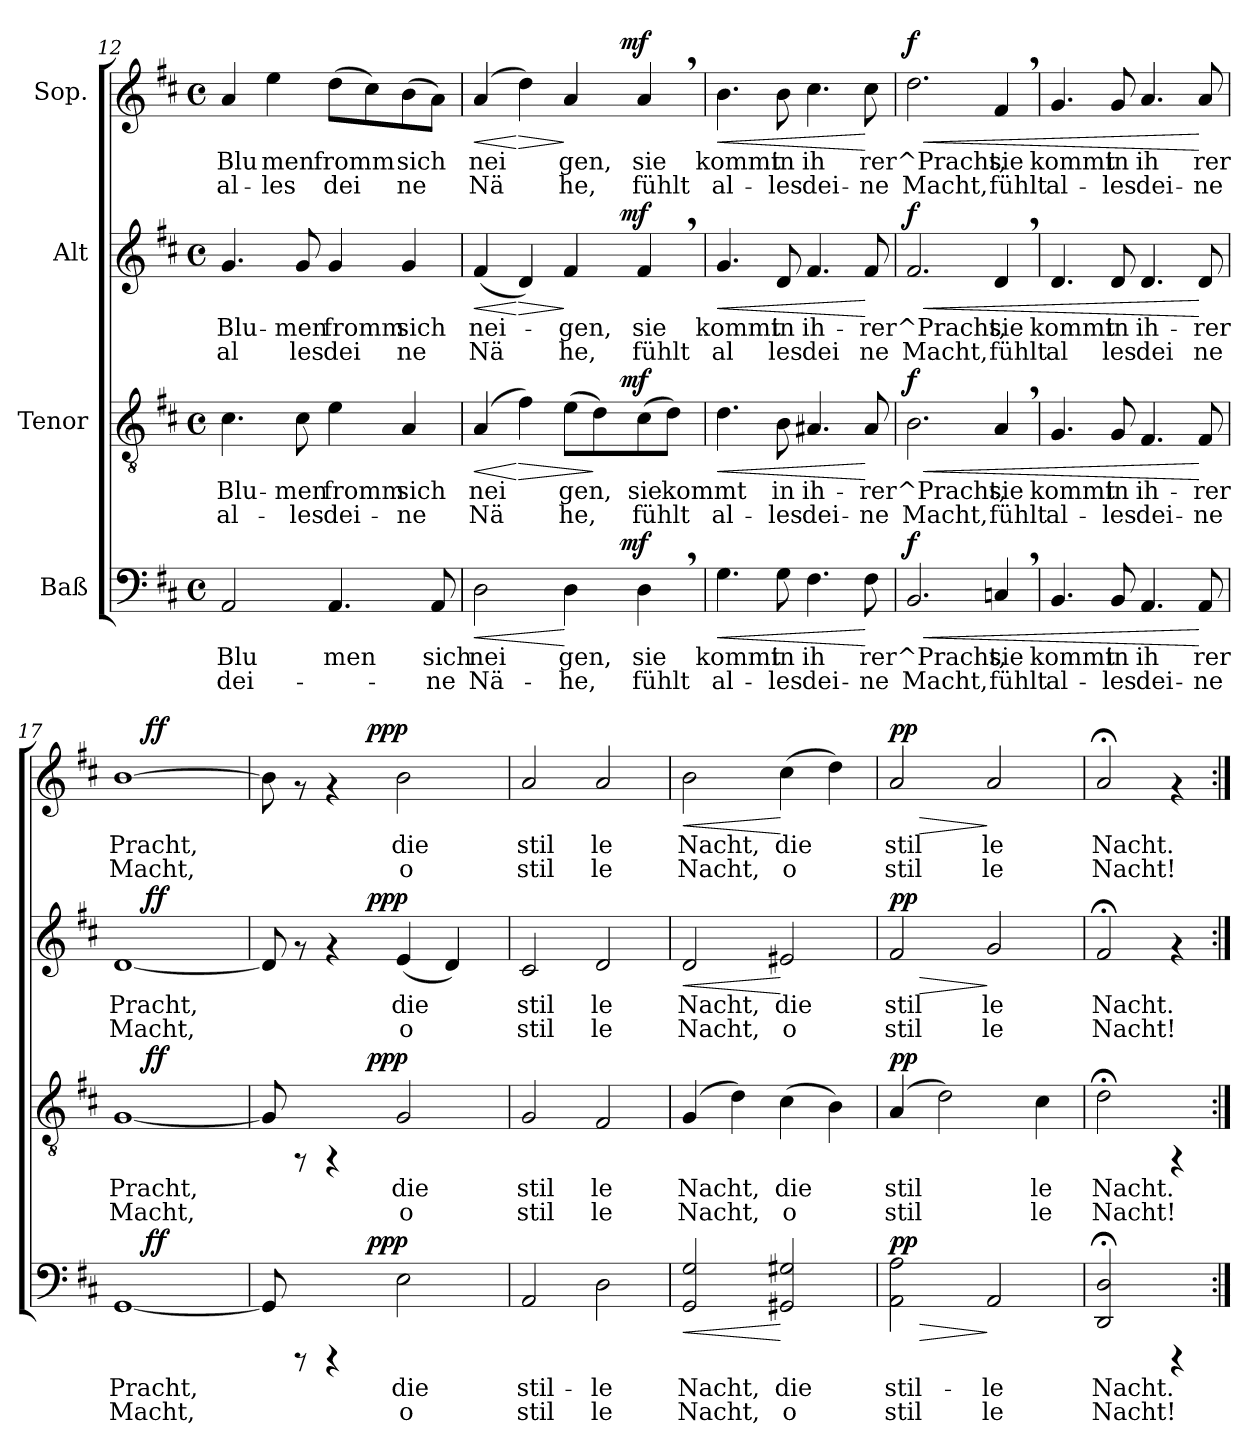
**kern	**text	**text	**dynam	**kern	**text	**text	**dynam	**kern	**text	**text	**dynam	**kern	**text	**text	**dynam
*part4	*part4	*part4	*part4	*part3	*part3	*part3	*part3	*part2	*part2	*part2	*part2	*part1	*part1	*part1	*part1
*staff4	*staff4	*staff4	*staff4	*staff3	*staff3	*staff3	*staff3	*staff2	*staff2	*staff2	*staff2	*staff1	*staff1	*staff1	*staff1
*I"Baß	*	*	*	*I"Tenor	*	*	*	*I"Alt	*	*	*	*I"Sop.	*	*	*
!!LO:PB:g=z
*clefF4	*	*	*	*clefGv2	*	*	*	*clefG2	*	*	*	*clefG2	*	*	*
*k[f#c#]	*	*	*	*k[f#c#]	*	*	*	*k[f#c#]	*	*	*	*k[f#c#]	*	*	*
*D:	*	*	*	*D:	*	*	*	*D:	*	*	*	*D:	*	*	*
*M4/4	*	*	*	*M4/4	*	*	*	*M4/4	*	*	*	*M4/4	*	*	*
*met(c)	*	*	*	*met(c)	*	*	*	*met(c)	*	*	*	*met(c)	*	*	*
=12	=12	=12	=12	=12	=12	=12	=12	=12	=12	=12	=12	=12	=12	=12	=12
!	!LO:LY:b:rj	!LO:LY:b:rj	!	!	!LO:LY:b:rj	!LO:LY:b:rj	!	!	!LO:LY:b:rj	!LO:LY:b:rj	!	!	!LO:LY:a:rj	!LO:LY:b:rj	!
2AA/	Blu	dei-	.	4.c#\	Blu-	-al-	.	4.g/	Blu-	-al	.	4a/	Blu	al-	.
!	!	!	!	!	!	!	!	!	!	!	!	!	!LO:LY:a:rj	!LO:LY:b:rj	!
.	.	.	.	.	.	.	.	.	.	.	.	4ee\	-men	les	.
!	!	!	!	!	!LO:LY:b:rj	!LO:LY:b:rj	!	!	!LO:LY:b:rj	!LO:LY:b:rj	!	!	!	!	!
.	.	.	.	8c#\	-men	les	.	8g/	men	les	.	.	.	.	.
!	!LO:LY:b:rj	!LO:LY:b:rj	!	!	!LO:LY:b:rj	!LO:LY:b:rj	!	!	!LO:LY:b:rj	!LO:LY:b:rj	!	!	!LO:LY:a:rj	!LO:LY:b:rj	!
4.AA/	-men	.	.	4e\	fromm	dei-	.	4g/	fromm	dei	.	(>8dd\L	fromm	dei-	.
!	!	!	!	!	!	!	!	!	!	!	!	!	!LO:LY:a:rj	!LO:LY:b:rj	!
.	.	.	.	.	.	.	.	.	.	.	.	8cc#\)	--	-	.
!	!	!	!	!	!LO:LY:b:rj	!LO:LY:b:rj	!	!	!LO:LY:b:rj	!LO:LY:b:rj	!	!	!LO:LY:a:rj	!LO:LY:b:rj	!
.	.	.	.	4A/	-sich	ne	.	4g/	sich	ne	.	(>8b\	sich	ne	.
!	!LO:LY:b:rj	!LO:LY:b:rj	!	!	!	!	!	!	!	!	!	!	!LO:LY:a:rj	!LO:LY:b:rj	!
8AA/	sich	ne	.	.	.	.	.	.	.	.	.	8a\J)	.	.	.
=13	=13	=13	=13	=13	=13	=13	=13	=13	=13	=13	=13	=13	=13	=13	=13
!	!LO:LY:b:rj	!LO:LY:b:rj	!LO:HP:b	!	!	!	!	!	!	!	!	!	!	!	!
!	!	!	!LO:HP:n=1:b	!	!LO:LY:b:rj	!LO:LY:b:rj	!LO:HP:b	!	!LO:LY:b:rj	!LO:LY:b:rj	!LO:HP:b	!	!LO:LY:a:rj	!LO:LY:b:rj	!LO:HP:b
*^	*	*	*	*^	*	*	*	*^	*	*	*	*^	*	*	*
2D\	2ryy	nei	Nä-	< >	(>4A/	2ryy	nei-	-Nä-	<	(<4f#/	2ryy	nei-	-Nä	<	(>4a/	2ryy	nei	Nä-	<
!	!	!	!	!	!	!	!LO:LY:b:rj	!LO:LY:b:rj	!LO:HP:n=1:b	!	!	!LO:LY:b:rj	!LO:LY:b:rj	!LO:HP:n=1:b	!	!	!LO:LY:a:rj	!LO:LY:b:rj	!LO:HP:n=1:b
.	.	.	.	.	4f#\)	.	--	-	[ >	4d/)	.	.	.	[ >	4dd\)	.	--	-	[ >
!	!	!LO:LY:b:rj	!LO:LY:b:rj	!	!	!	!LO:LY:b:rj	!LO:LY:b:rj	!	!	!	!LO:LY:b:rj	!LO:LY:b:rj	!	!	!	!LO:LY:a:rj	!LO:LY:b:rj	!
4D\	8ryy	-gen,	he,	[	(>8e\L	8ryy	gen,	he,	.	4f#/	8ryy	gen,	he,	]	4a/	8ryy	gen,	he,	]
!	!	!	!	!	!	!	!LO:LY:b:rj	!LO:LY:b:rj	!	!	!	!	!	!	!	!	!	!	!
.	16ryy	.	.	.	8d\)	16ryy	.	.	]	.	16ryy	.	.	.	.	16ryy	.	.	.
.	64ryy	.	.	.	.	64ryy	.	.	.	.	64ryy	.	.	.	.	64ryy	.	.	.
!	!	!	!	!LO:DY:a	!	!	!	!	!LO:DY:a	!	!	!	!	!LO:DY:a	!	!	!	!	!LO:DY:a
.	4ryy	.	.	mf	.	4ryy	.	.	mf	.	4ryy	.	.	mf	.	4ryy	.	.	mf
!	!	!LO:LY:b:rj	!LO:LY:b:rj	!	!	!	!LO:LY:b:rj	!LO:LY:b:rj	!	!	!	!LO:LY:b:rj	!LO:LY:b:rj	!	!	!	!LO:LY:a:rj	!LO:LY:b:rj	!
4D,>\	.	sie	fühlt	]	(>8c#\	.	sie	fühlt	.	4f#,>/	.	sie	fühlt	.	4a,>/	.	sie	fühlt	.
!	!	!	!	!	!	!	!LO:LY:b:rj	!LO:LY:b:rj	!	!	!	!	!	!	!	!	!	!	!
.	.	.	.	.	8d\J)	.	kommt	.	.	.	.	.	.	.	.	.	.	.	.
.	32.ryy	.	.	.	.	32.ryy	.	.	.	.	32.ryy	.	.	.	.	32.ryy	.	.	.
=14	=14	=14	=14	=14	=14	=14	=14	=14	=14	=14	=14	=14	=14	=14	=14	=14	=14	=14	=14
!	!	!LO:LY:b:rj	!LO:LY:b:rj	!LO:HP:b	!	!	!LO:LY:b:rj	!LO:LY:b:rj	!LO:HP:b	!	!	!LO:LY:b:rj	!LO:LY:b:rj	!LO:HP:b	!	!	!LO:LY:a:rj	!LO:LY:b:rj	!LO:HP:b
*v	*v	*	*	*	*	*	*	*	*	*v	*v	*	*	*	*v	*v	*	*	*
*	*	*	*	*v	*v	*	*	*	*	*	*	*	*	*	*	*
4.G\	kommt	al-	<	4.d\	-	-al-	<	4.g/	kommt	al	<	4.b\	kommt	al-	<
!	!LO:LY:b:rj	!LO:LY:b:rj	!	!	!LO:LY:b:rj	!LO:LY:b:rj	!	!	!LO:LY:b:rj	!LO:LY:b:rj	!	!	!LO:LY:a:rj	!LO:LY:b:rj	!
8G\	-in	les	.	8B\	-in	les	.	8d/	in	les	.	8b\	-in	les	.
!	!LO:LY:b:rj	!LO:LY:b:rj	!	!	!LO:LY:b:rj	!LO:LY:b:rj	!	!	!LO:LY:b:rj	!LO:LY:b:rj	!	!	!LO:LY:a:rj	!LO:LY:b:rj	!
4.F#\	ih	dei-	.	4.A#X/	ih-	-dei-	.	4.f#/	ih-	-dei	.	4.cc#\	ih	dei-	.
!	!LO:LY:b:rj	!LO:LY:b:rj	!	!	!LO:LY:b:rj	!LO:LY:b:rj	!	!	!LO:LY:b:rj	!LO:LY:b:rj	!	!	!LO:LY:a:rj	!LO:LY:b:rj	!
8F#\	-rer^Pracht,	ne	[	8A#/	-rer^Pracht,	ne	[	8f#/	rer^Pracht,	ne	[	8cc#\	-rer^Pracht,	ne	[
=15	=15	=15	=15	=15	=15	=15	=15	=15	=15	=15	=15	=15	=15	=15	=15
!	!LO:LY:b:rj	!LO:LY:b:rj	!LO:HP:b	!	!LO:LY:b:rj	!LO:LY:b:rj	!LO:HP:b	!	!LO:LY:b:rj	!LO:LY:b:rj	!LO:HP:b	!	!LO:LY:a:rj	!LO:LY:b:rj	!LO:HP:b
!	!	!	!LO:DY:n=1:a	!	!	!	!LO:DY:n=1:a	!	!	!	!LO:DY:n=1:a	!	!	!	!LO:DY:n=1:a
2.BB/	.	Macht,	< f	2.B\	.	Macht,	< f	2.f#/	.	Macht,	< f	2.dd\	.	Macht,	< f
!	!LO:LY:b:rj	!LO:LY:b:rj	!	!	!LO:LY:b:rj	!LO:LY:b:rj	!	!	!LO:LY:b:rj	!LO:LY:b:rj	!	!	!LO:LY:a:rj	!LO:LY:b:rj	!
4Cn,>/	sie	fühlt	.	4A,>/	sie	fühlt	.	4d,>/	sie	fühlt	.	4f#,>/	sie	fühlt	.
=16	=16	=16	=16	=16	=16	=16	=16	=16	=16	=16	=16	=16	=16	=16	=16
!	!LO:LY:b:rj	!LO:LY:b:rj	!	!	!LO:LY:b:rj	!LO:LY:b:rj	!	!	!LO:LY:b:rj	!LO:LY:b:rj	!	!	!LO:LY:a:rj	!LO:LY:b:rj	!
4.BB/	kommt	al-	.	4.G/	kommt	al-	.	4.d/	kommt	al	.	4.g/	kommt	al-	.
!	!LO:LY:b:rj	!LO:LY:b:rj	!	!	!LO:LY:b:rj	!LO:LY:b:rj	!	!	!LO:LY:b:rj	!LO:LY:b:rj	!	!	!LO:LY:a:rj	!LO:LY:b:rj	!
8BB/	-in	les	.	8G/	-in	les	.	8d/	in	les	.	8g/	-in	les	.
!	!LO:LY:b:rj	!LO:LY:b:rj	!	!	!LO:LY:b:rj	!LO:LY:b:rj	!	!	!LO:LY:b:rj	!LO:LY:b:rj	!	!	!LO:LY:a:rj	!LO:LY:b:rj	!
4.AA/	ih	dei-	.	4.F#/	ih-	-dei-	.	4.d/	ih-	-dei	.	4.a/	ih	dei-	.
!	!LO:LY:b:rj	!LO:LY:b:rj	!	!	!LO:LY:b:rj	!LO:LY:b:rj	!	!	!LO:LY:b:rj	!LO:LY:b:rj	!	!	!LO:LY:a:rj	!LO:LY:b:rj	!
8AA/	-rer	ne	[	8F#/	-rer	ne	[	8d/	rer	ne	[	8a/	-rer	ne	[
!!LO:LB:g=z
=17	=17	=17	=17	=17	=17	=17	=17	=17	=17	=17	=17	=17	=17	=17	=17
!	!LO:LY:b:rj	!LO:LY:b:rj	!	!	!LO:LY:b:rj	!LO:LY:b:rj	!	!	!LO:LY:b:rj	!LO:LY:b:rj	!	!	!LO:LY:b:rj	!LO:LY:b:rj	!
*^	*	*	*	*^	*	*	*	*^	*	*	*	*^	*	*	*
[<1GG	8ryy	Pracht,	Macht,	.	[<1G	8ryy	Pracht,	Macht,	.	[<1d	8ryy	Pracht,	Macht,	.	[>1b	8ryy	Pracht,	Macht,	.
!	!	!	!	!LO:DY:a	!	!	!	!	!LO:DY:a	!	!	!	!	!LO:DY:a	!	!	!	!	!LO:DY:a
.	2..ryy	.	.	ff	.	2..ryy	.	.	ff	.	2..ryy	.	.	ff	.	2..ryy	.	.	ff
=18	=18	=18	=18	=18	=18	=18	=18	=18	=18	=18	=18	=18	=18	=18	=18	=18	=18	=18	=18
!	!	!LO:LY:b:rj	!LO:LY:b:rj	!	!	!	!LO:LY:b:rj	!LO:LY:b:rj	!	!	!	!LO:LY:b:rj	!LO:LY:b:rj	!	!	!	!LO:LY:b:rj	!LO:LY:b:rj	!
8GG/]	4ryy	.	.	.	8G/]	4ryy	.	.	.	8d/]	4ryy	.	.	.	8b\]	4ryy	.	.	.
8rCCC	.	.	.	.	8rFF	.	.	.	.	8rf	.	.	.	.	8rf	.	.	.	.
4rCCC	8ryy	.	.	.	4rFF	8ryy	.	.	.	4rf	8ryy	.	.	.	4rf	8ryy	.	.	.
.	64ryy	.	.	.	.	64ryy	.	.	.	.	64ryy	.	.	.	.	64ryy	.	.	.
!	!	!	!	!LO:DY:a	!	!	!	!	!LO:DY:a	!	!	!	!	!LO:DY:a	!	!	!	!	!LO:DY:a
.	2ryy	.	.	ppp	.	2ryy	.	.	ppp	.	2ryy	.	.	ppp	.	2ryy	.	.	ppp
!	!	!LO:LY:b:rj	!LO:LY:b:rj	!	!	!	!LO:LY:b:rj	!LO:LY:b:rj	!	!	!	!LO:LY:b:rj	!LO:LY:b:rj	!	!	!	!LO:LY:b:rj	!LO:LY:b:rj	!
2E\	.	die	o	.	2G/	.	die	o	.	(<4e/	.	die	o	.	2b\	.	die	o	.
!	!	!	!	!	!	!	!	!	!	!	!	!LO:LY:b:rj	!LO:LY:b:rj	!	!	!	!	!	!
.	.	.	.	.	.	.	.	.	.	4d/)	.	.	.	.	.	.	.	.	.
.	16..ryy	.	.	.	.	16..ryy	.	.	.	.	16..ryy	.	.	.	.	16..ryy	.	.	.
=19	=19	=19	=19	=19	=19	=19	=19	=19	=19	=19	=19	=19	=19	=19	=19	=19	=19	=19	=19
!	!	!LO:LY:b:rj	!LO:LY:b:rj	!	!	!	!LO:LY:b:rj	!LO:LY:b:rj	!	!	!	!LO:LY:b:rj	!LO:LY:b:rj	!	!	!	!LO:LY:b:rj	!LO:LY:b:rj	!
*v	*v	*	*	*	*	*	*	*	*	*v	*v	*	*	*	*v	*v	*	*	*
*	*	*	*	*v	*v	*	*	*	*	*	*	*	*	*	*	*
2AA/	stil-	-stil	.	2G/	stil	stil	.	2c#/	stil	stil	.	2a/	stil	stil	.
!	!LO:LY:b:rj	!LO:LY:b:rj	!	!	!LO:LY:b:rj	!LO:LY:b:rj	!	!	!LO:LY:b:rj	!LO:LY:b:rj	!	!	!LO:LY:b:rj	!LO:LY:b:rj	!
2D\	le	le	.	2F#/	le	le	.	2d/	le	le	.	2a/	le	le	.
=20	=20	=20	=20	=20	=20	=20	=20	=20	=20	=20	=20	=20	=20	=20	=20
!	!LO:LY:b:rj	!LO:LY:b:rj	!LO:HP:b	!	!LO:LY:b:rj	!LO:LY:b:rj	!	!	!LO:LY:b:rj	!LO:LY:b:rj	!LO:HP:b	!	!LO:LY:b:rj	!LO:LY:b:rj	!LO:HP:b
2G/ 2GG/	Nacht,	Nacht,	<	(>4G/	Nacht,	Nacht,	.	2d/	Nacht,	Nacht,	<	2b\	Nacht,	Nacht,	<
!	!	!	!	!	!LO:LY:b:rj	!LO:LY:b:rj	!	!	!	!	!	!	!	!	!
.	.	.	.	4d\)	.	.	.	.	.	.	.	.	.	.	.
!	!LO:LY:b:rj	!LO:LY:b:rj	!	!	!LO:LY:b:rj	!LO:LY:b:rj	!	!	!LO:LY:b:rj	!LO:LY:b:rj	!	!	!LO:LY:b:rj	!LO:LY:b:rj	!
2G#X/ 2GG#X/	die	o	[	(>4c#\	die	o	.	2e#X/	die	o	[	(>4cc#\	die	o	[
!	!	!	!	!	!LO:LY:b:rj	!LO:LY:b:rj	!	!	!	!	!	!	!LO:LY:b:rj	!LO:LY:b:rj	!
.	.	.	.	4B\)	.	.	.	.	.	.	.	4dd\)	.	.	.
=21	=21	=21	=21	=21	=21	=21	=21	=21	=21	=21	=21	=21	=21	=21	=21
!	!LO:LY:b:rj	!LO:LY:b:rj	!LO:HP:b	!	!LO:LY:b:rj	!LO:LY:b:rj	!	!	!LO:LY:b:rj	!LO:LY:b:rj	!LO:HP:b	!	!LO:LY:b:rj	!LO:LY:b:rj	!LO:HP:b
!	!	!	!LO:DY:n=1:a	!	!	!	!LO:DY:a	!	!	!	!LO:DY:n=1:a	!	!	!	!LO:DY:n=1:a
2A\ 2AA\	stil-	-stil	> pp	(>4A/	stil	stil	pp	2f#/	stil	stil	> pp	2a/	stil	stil	> pp
!	!	!	!	!	!LO:LY:b:rj	!LO:LY:b:rj	!	!	!	!	!	!	!	!	!
.	.	.	.	2d\)	.	.	.	.	.	.	.	.	.	.	.
!	!LO:LY:b:rj	!LO:LY:b:rj	!	!	!	!	!	!	!LO:LY:b:rj	!LO:LY:b:rj	!	!	!LO:LY:b:rj	!LO:LY:b:rj	!
2AA/	le	le	]	.	.	.	.	2g/	le	le	]	2a/	le	le	]
!	!	!	!	!	!LO:LY:b:rj	!LO:LY:b:rj	!	!	!	!	!	!	!	!	!
.	.	.	.	4c#\	le	le	.	.	.	.	.	.	.	.	.
=22	=22	=22	=22	=22	=22	=22	=22	=22	=22	=22	=22	=22	=22	=22	=22
!	!LO:LY:b:rj	!LO:LY:b:rj	!	!	!LO:LY:b:rj	!LO:LY:b:rj	!	!	!LO:LY:b:rj	!LO:LY:b:rj	!	!	!LO:LY:b:rj	!LO:LY:b:rj	!
2D/;< 2DD/;<	Nacht.	Nacht!	.	2d;<\	Nacht.	Nacht!	.	2f#;</	Nacht.	Nacht!	.	2a;</	Nacht.	Nacht!	.
4rCCC	.	.	.	4rFF	.	.	.	4rf	.	.	.	4rf	.	.	.
=:|!	=:|!	=:|!	=:|!	=:|!	=:|!	=:|!	=:|!	=:|!	=:|!	=:|!	=:|!	=:|!	=:|!	=:|!	=:|!
*-	*-	*-	*-	*-	*-	*-	*-	*-	*-	*-	*-	*-	*-	*-	*-
